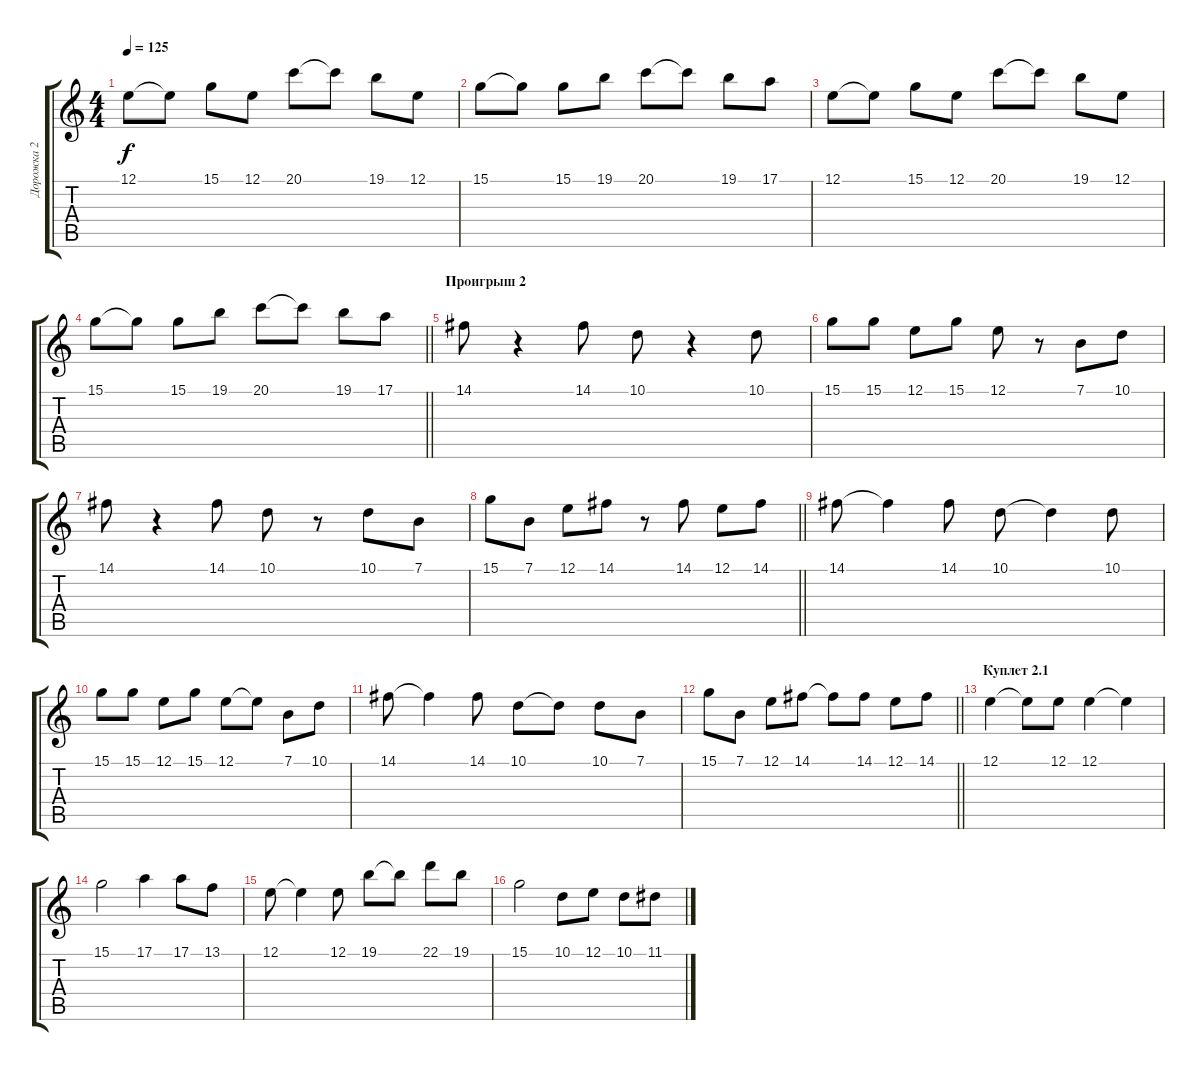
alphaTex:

\track ("Дорожка 2" "Дорожка 2") {instrument rockorgan}
\staff {score tabs}
\tuning (E4 B3 G3 D3 A2 E2) {hide}
\ts (4 4)
\tempo 125
\clef g2
\ks c
12.1.8{dy f} 12.1{t}.8 15.1.8 12.1.8 20.1.8 20.1{t}.8 19.1.8 12.1.8 |
15.1.8 15.1{t}.8 15.1.8 19.1.8 20.1.8 20.1{t}.8 19.1.8 17.1.8 |
12.1.8 12.1{t}.8 15.1.8 12.1.8 20.1.8 20.1{t}.8 19.1.8 12.1.8 |
\barLineRight lightlight
15.1.8 15.1{t}.8 15.1.8 19.1.8 20.1.8 20.1{t}.8 19.1.8 17.1.8 |
\section ("" "Проигрыш 2")
14.1.8 r.4 14.1.8 10.1.8 r.4 10.1.8 |
15.1.8 15.1.8 12.1.8 15.1.8 12.1.8 r.8 7.1.8 10.1.8 |
14.1.8 r.4 14.1.8 10.1.8 r.8 10.1.8 7.1.8 |
\barLineRight lightlight
15.1.8 7.1.8 12.1.8 14.1.8 r.8 14.1.8 12.1.8 14.1.8 |
14.1.8 14.1{t}.4 14.1.8 10.1.8 10.1{t}.4 10.1.8 |
15.1.8 15.1.8 12.1.8 15.1.8 12.1.8 12.1{t}.8 7.1.8 10.1.8 |
14.1.8 14.1{t}.4 14.1.8 10.1.8 10.1{t}.8 10.1.8 7.1.8 |
\barLineRight lightlight
15.1.8 7.1.8 12.1.8 14.1.8 14.1{t}.8 14.1.8 12.1.8 14.1.8 |
\section ("" "Куплет 2.1")
12.1.4 12.1{t}.8 12.1.8 12.1.4 12.1{t}.4 |
15.1.2 17.1.4 17.1.8 13.1.8 |
12.1.8 12.1{t}.4 12.1.8 19.1.8 19.1{t}.8 22.1.8 19.1.8 |
15.1.2 10.1.8 12.1.8 10.1.8 11.1.8
